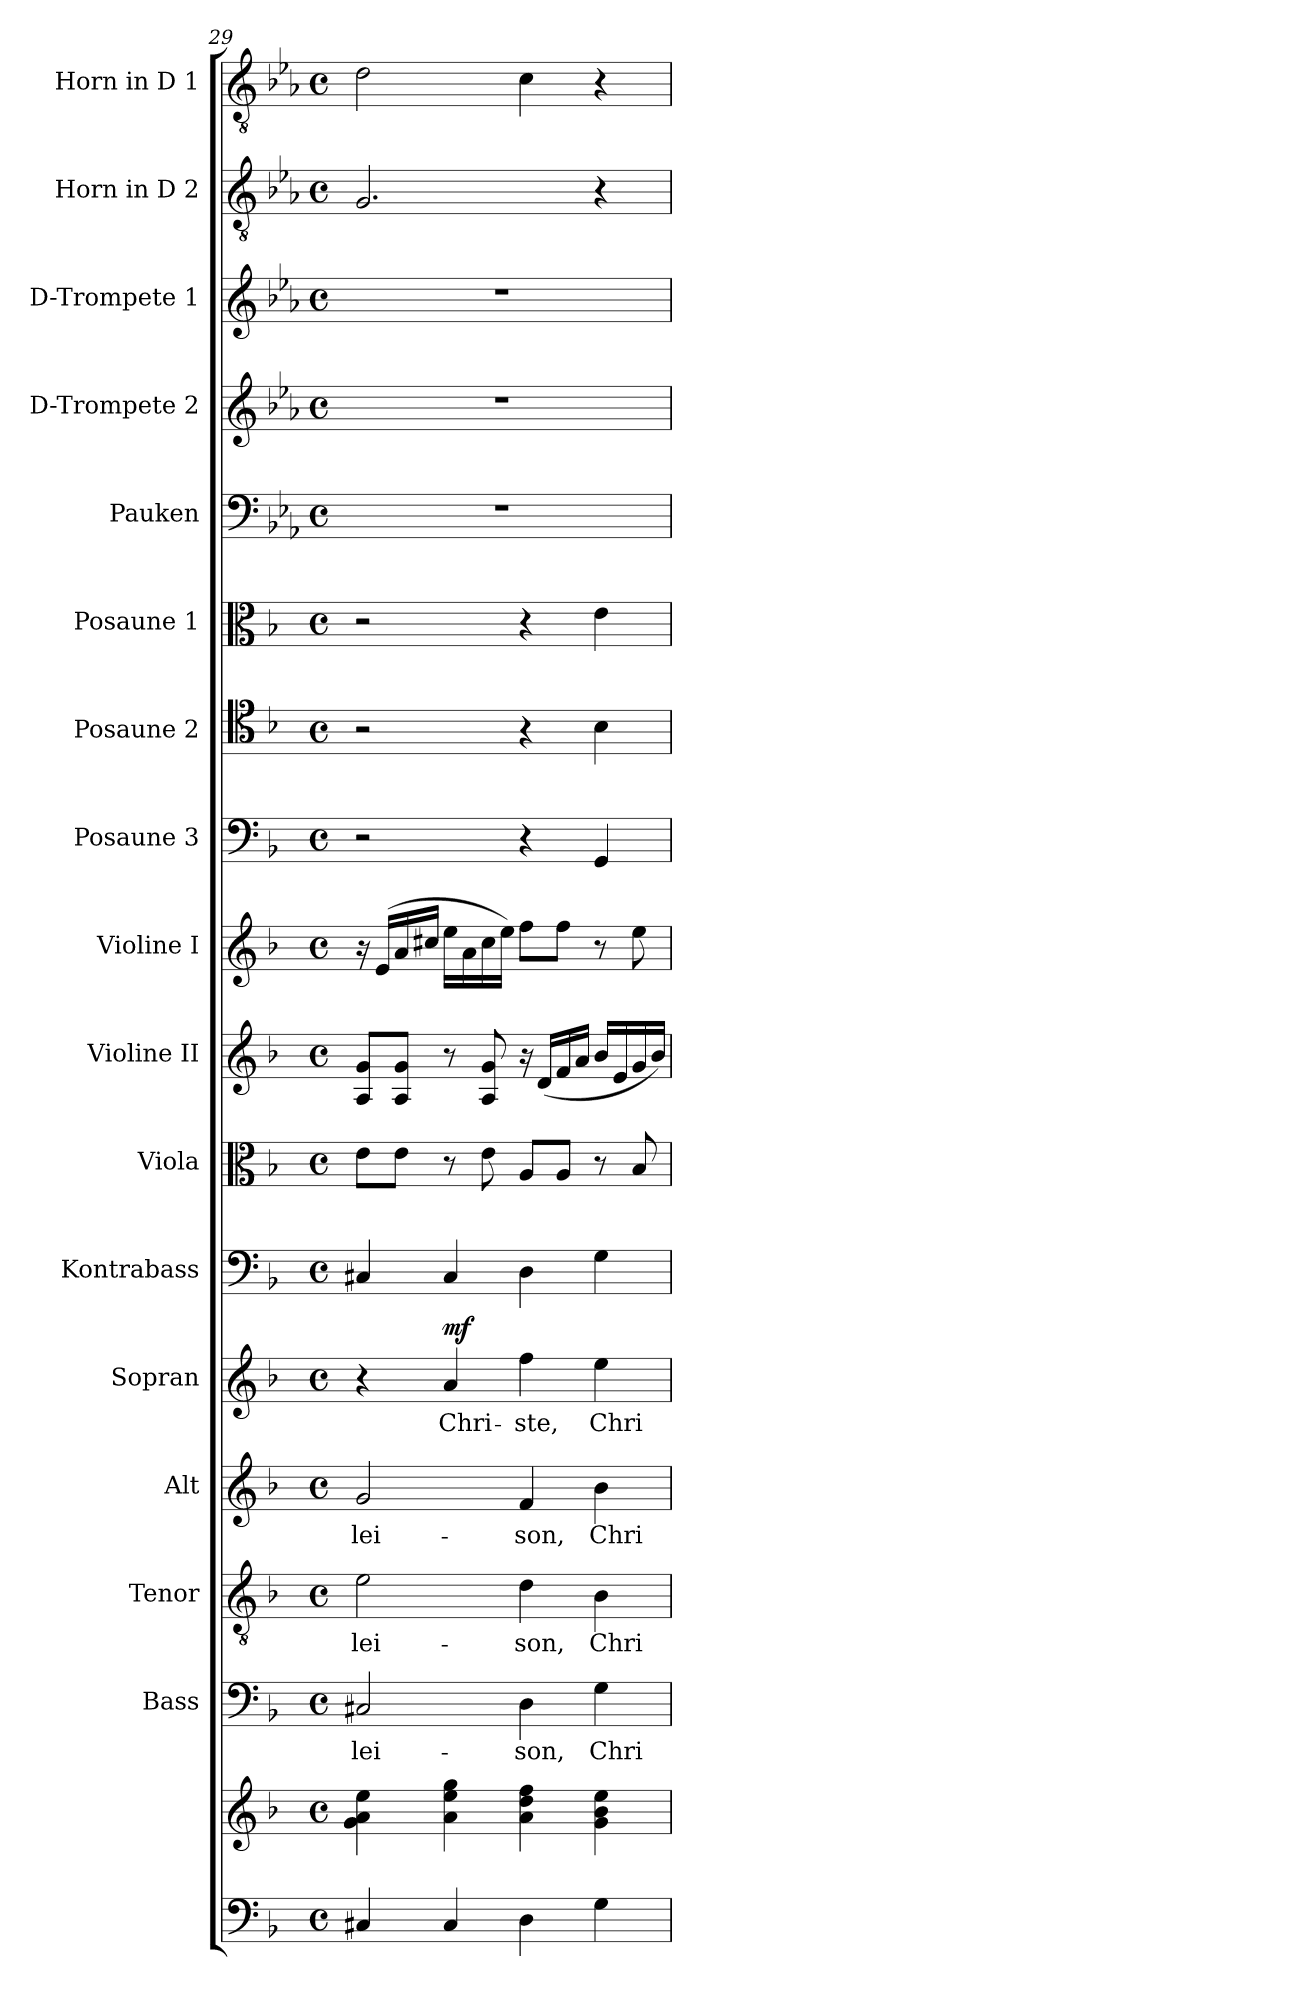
**kern	**kern	**kern	**text	**kern	**text	**kern	**text	**kern	**text	**dynam	**kern	**kern	**kern	**kern	**kern	**kern	**kern	**kern	**kern	**kern	**kern	**kern
*part17	*part17	*part16	*part16	*part15	*part15	*part14	*part14	*part13	*part13	*part13	*part12	*part11	*part10	*part9	*part8	*part7	*part6	*part5	*part4	*part3	*part2	*part1
*staff18	*staff17	*staff16	*staff16	*staff15	*staff15	*staff14	*staff14	*staff13	*staff13	*staff13	*staff12	*staff11	*staff10	*staff9	*staff8	*staff7	*staff6	*staff5	*staff4	*staff3	*staff2	*staff1
*	*	*I"Bass	*	*I"Tenor	*	*I"Alt	*	*I"Sopran	*	*	*I"Kontrabass	*I"Viola	*I"Violine II	*I"Violine I	*I"Posaune 3	*I"Posaune 2	*I"Posaune 1	*I"Pauken	*I"D-Trompete 2	*I"D-Trompete 1	*I"Horn in D 2	*I"Horn in D 1
*	*	*I'B.	*	*I'T.	*	*I'A.	*	*I'S.	*	*	*I'Kb.	*I'Vla.	*I'Vl. II	*I'Vl. I	*I'Pos. 3	*I'Pos. 2	*I'Pos. 1	*I'Pk.	*I'D Trp. 2	*I'D Trp. 1	*I'Hrn. 2	*I'Hrn. 1
!!LO:PB:g=z
*clefF4	*clefG2	*clefF4	*	*clefGv2	*	*clefG2	*	*clefG2	*	*	*clefF4	*clefC3	*clefG2	*clefG2	*clefF4	*clefC4	*clefC3	*clefF4	*clefG2	*clefG2	*clefGv2	*clefGv2
*	*	*	*	*	*	*	*	*	*	*	*ITrd7c12	*	*	*	*	*	*	*ITrd-1c-2	*ITrd-1c-2	*ITrd-1c-2	*ITrd-1c-2	*ITrd-1c-2
*k[b-]	*k[b-]	*k[b-]	*	*k[b-]	*	*k[b-]	*	*k[b-]	*	*	*k[b-]	*k[b-]	*k[b-]	*k[b-]	*k[b-]	*k[b-]	*k[b-]	*k[b-]	*k[b-]	*k[b-]	*k[b-]	*k[b-]
*F:	*F:	*F:	*	*F:	*	*F:	*	*F:	*	*	*F:	*F:	*F:	*F:	*F:	*F:	*F:	*F:	*F:	*F:	*F:	*F:
*M4/4	*M4/4	*M4/4	*	*M4/4	*	*M4/4	*	*M4/4	*	*	*M4/4	*M4/4	*M4/4	*M4/4	*M4/4	*M4/4	*M4/4	*M4/4	*M4/4	*M4/4	*M4/4	*M4/4
*met(c)	*met(c)	*met(c)	*	*met(c)	*	*met(c)	*	*met(c)	*	*	*met(c)	*met(c)	*met(c)	*met(c)	*met(c)	*met(c)	*met(c)	*met(c)	*met(c)	*met(c)	*met(c)	*met(c)
=29	=29	=29	=29	=29	=29	=29	=29	=29	=29	=29	=29	=29	=29	=29	=29	=29	=29	=29	=29	=29	=29	=29
!	!	!	!LO:LY:b	!	!LO:LY:b	!	!LO:LY:b	!	!	!	!	!	!	!	!	!	!	!	!	!	!	!
4C#X/	4g\ 4a\ 4ee\	2C#X/	-lei-	2e\	-lei-	2g/	-lei-	4r	.	.	4CC#X/	8e\L	8A/ 8g/L	16r	2r	2r	2r	1r	1r	1r	2.A/	2e\
.	.	.	.	.	.	.	.	.	.	.	.	.	.	(>16e/LL	.	.	.	.	.	.	.	.
.	.	.	.	.	.	.	.	.	.	.	.	8e\J	8A/ 8g/J	16a/	.	.	.	.	.	.	.	.
.	.	.	.	.	.	.	.	.	.	.	.	.	.	16cc#X/JJ	.	.	.	.	.	.	.	.
!	!	!	!	!	!	!	!	!	!LO:LY:b	!LO:DY:a	!	!	!	!	!	!	!	!	!	!	!	!
4C#/	4a\ 4ee\ 4gg\	.	.	.	.	.	.	4a/	Chri-	mf	4CC#/	8r	8r	16ee\LL	.	.	.	.	.	.	.	.
.	.	.	.	.	.	.	.	.	.	.	.	.	.	16a\	.	.	.	.	.	.	.	.
.	.	.	.	.	.	.	.	.	.	.	.	8e\	8A/ 8g/	16cc#\	.	.	.	.	.	.	.	.
.	.	.	.	.	.	.	.	.	.	.	.	.	.	16ee\JJ)	.	.	.	.	.	.	.	.
!	!	!	!LO:LY:b	!	!LO:LY:b	!	!LO:LY:b	!	!LO:LY:b	!	!	!	!	!	!	!	!	!	!	!	!	!
4D\	4a\ 4dd\ 4ff\	4D\	-son,	4d\	-son,	4f/	-son,	4ff\	-ste,	.	4DD\	8A/L	16r	8ff\L	4r	4r	4r	.	.	.	.	4d\
.	.	.	.	.	.	.	.	.	.	.	.	.	(<16d/LL	.	.	.	.	.	.	.	.	.
.	.	.	.	.	.	.	.	.	.	.	.	8A/J	16f/	8ff\J	.	.	.	.	.	.	.	.
.	.	.	.	.	.	.	.	.	.	.	.	.	16a/JJ	.	.	.	.	.	.	.	.	.
!	!	!	!LO:LY:b	!	!LO:LY:b	!	!LO:LY:b	!	!LO:LY:b	!	!	!	!	!	!	!	!	!	!	!	!	!
4G\	4g\ 4b-\ 4ee\	4G\	Chri-	4B-\	Chri-	4b-\	Chri-	4ee\	Chri-	.	4GG\	8r	16b-/LL	8r	4GG/	4B-\	4e\	.	.	.	4r	4r
.	.	.	.	.	.	.	.	.	.	.	.	.	16e/	.	.	.	.	.	.	.	.	.
.	.	.	.	.	.	.	.	.	.	.	.	8B-/	16g/	8ee\	.	.	.	.	.	.	.	.
.	.	.	.	.	.	.	.	.	.	.	.	.	16b-/JJ)	.	.	.	.	.	.	.	.	.
=	=	=	=	=	=	=	=	=	=	=	=	=	=	=	=	=	=	=	=	=	=	=
*-	*-	*-	*-	*-	*-	*-	*-	*-	*-	*-	*-	*-	*-	*-	*-	*-	*-	*-	*-	*-	*-	*-
